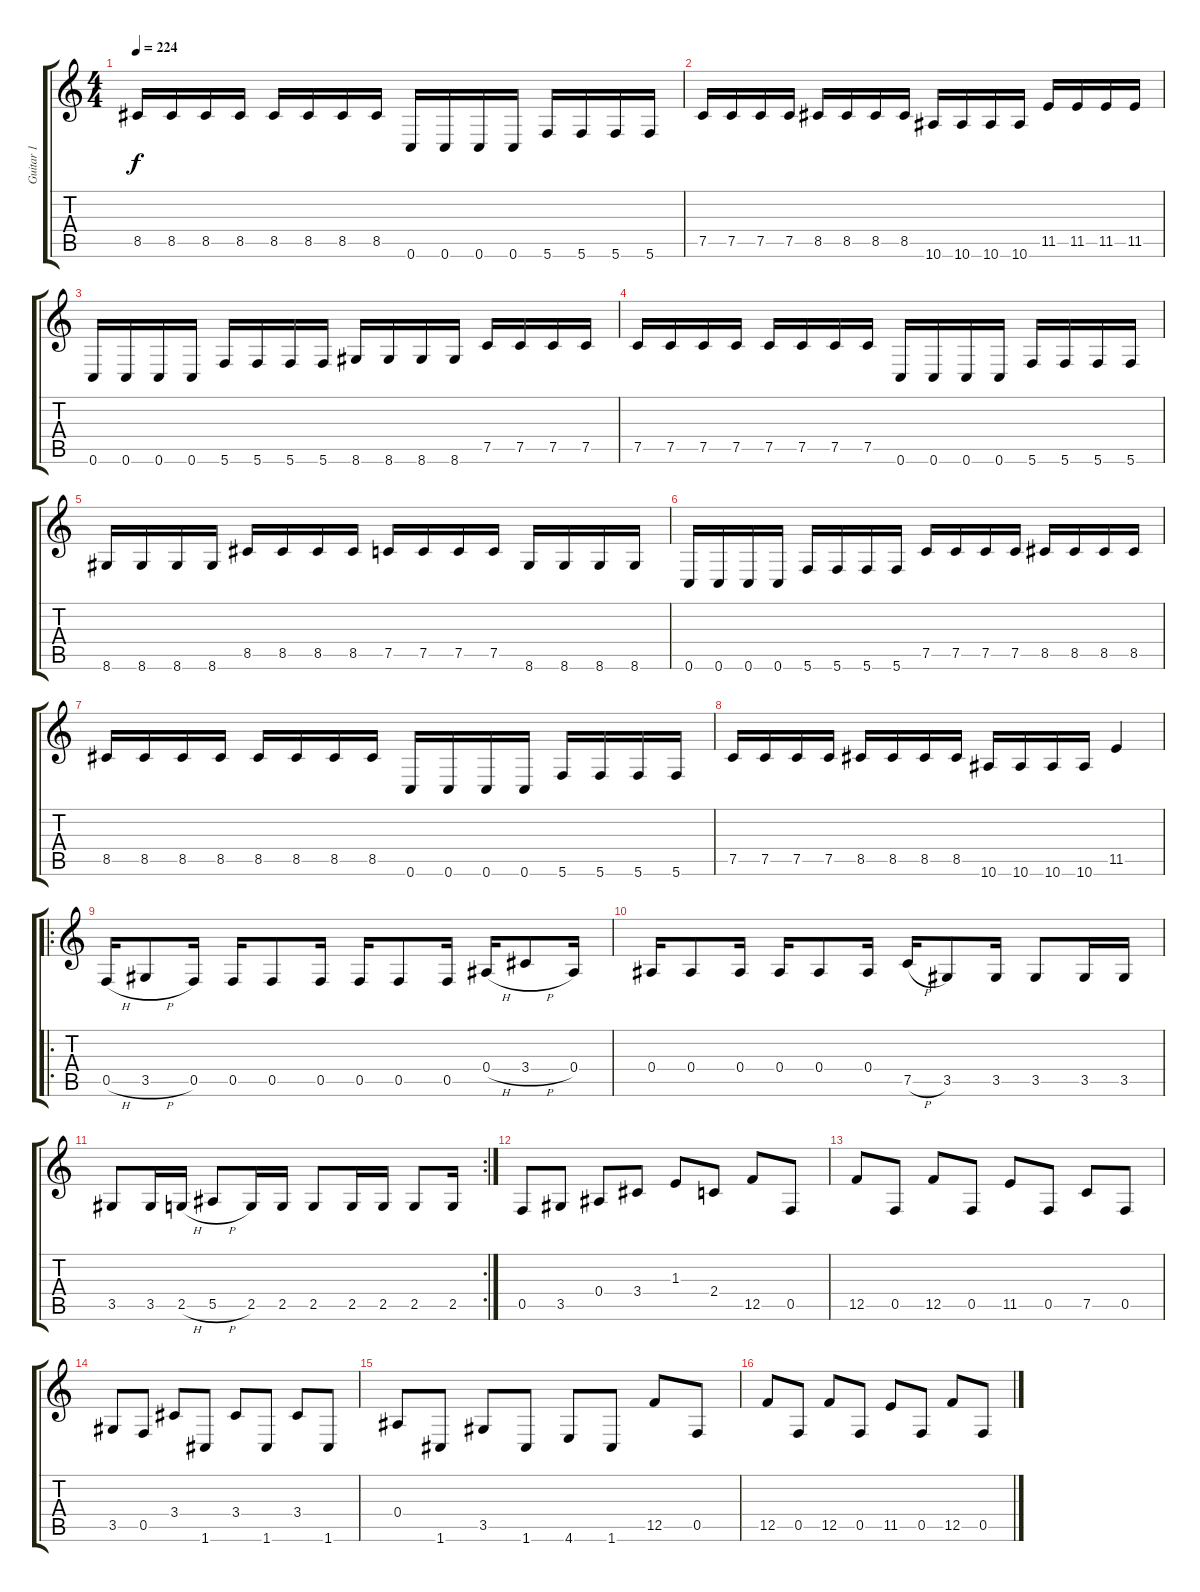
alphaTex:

\track ("Guitar 1" "Guitar 1") {instrument distortionguitar}
\staff {score tabs}
\tuning (C4 G3 Eb3 Bb2 F2 C2) {hide}
\ts (4 4)
\tempo 224
\clef g2
\ks c
8.5.16{dy f} 8.5.16 8.5.16 8.5.16 8.5.16 8.5.16 8.5.16 8.5.16 0.6.16 0.6.16 0.6.16 0.6.16 5.6.16 5.6.16 5.6.16 5.6.16 |
7.5.16 7.5.16 7.5.16 7.5.16 8.5.16 8.5.16 8.5.16 8.5.16 10.6.16 10.6.16 10.6.16 10.6.16 11.5.16 11.5.16 11.5.16 11.5.16 |
0.6.16 0.6.16 0.6.16 0.6.16 5.6.16 5.6.16 5.6.16 5.6.16 8.6.16 8.6.16 8.6.16 8.6.16 7.5.16 7.5.16 7.5.16 7.5.16 |
7.5.16 7.5.16 7.5.16 7.5.16 7.5.16 7.5.16 7.5.16 7.5.16 0.6.16 0.6.16 0.6.16 0.6.16 5.6.16 5.6.16 5.6.16 5.6.16 |
8.6.16 8.6.16 8.6.16 8.6.16 8.5.16 8.5.16 8.5.16 8.5.16 7.5.16 7.5.16 7.5.16 7.5.16 8.6.16 8.6.16 8.6.16 8.6.16 |
0.6.16 0.6.16 0.6.16 0.6.16 5.6.16 5.6.16 5.6.16 5.6.16 7.5.16 7.5.16 7.5.16 7.5.16 8.5.16 8.5.16 8.5.16 8.5.16 |
8.5.16 8.5.16 8.5.16 8.5.16 8.5.16 8.5.16 8.5.16 8.5.16 0.6.16 0.6.16 0.6.16 0.6.16 5.6.16 5.6.16 5.6.16 5.6.16 |
7.5.16 7.5.16 7.5.16 7.5.16 8.5.16 8.5.16 8.5.16 8.5.16 10.6.16 10.6.16 10.6.16 10.6.16 11.5.4 |
\ro
0.5{h}.16 3.5{h}.8 0.5.16 0.5.16 0.5.8 0.5.16 0.5.16 0.5.8 0.5.16 0.4{h}.16 3.4{h}.8 0.4.16 |
0.4.16 0.4.8 0.4.16 0.4.16 0.4.8 0.4.16 7.5{h}.16 3.5.8 3.5.16 3.5.8 3.5.16 3.5.16 |
\rc 2
3.5.8 3.5.16 2.5{h}.16 5.5{h}.8 2.5.16 2.5.16 2.5.8 2.5.16 2.5.16 2.5.8 2.5.16 |
0.5.8 3.5.8 0.4.8 3.4.8 1.3.8 2.4.8 12.5.8 0.5.8 |
12.5.8 0.5.8 12.5.8 0.5.8 11.5.8 0.5.8 7.5.8 0.5.8 |
3.5.8 0.5.8 3.4.8 1.6.8 3.4.8 1.6.8 3.4.8 1.6.8 |
0.4.8 1.6.8 3.5.8 1.6.8 4.6.8 1.6.8 12.5.8 0.5.8 |
12.5.8 0.5.8 12.5.8 0.5.8 11.5.8 0.5.8 12.5.8 0.5.8
